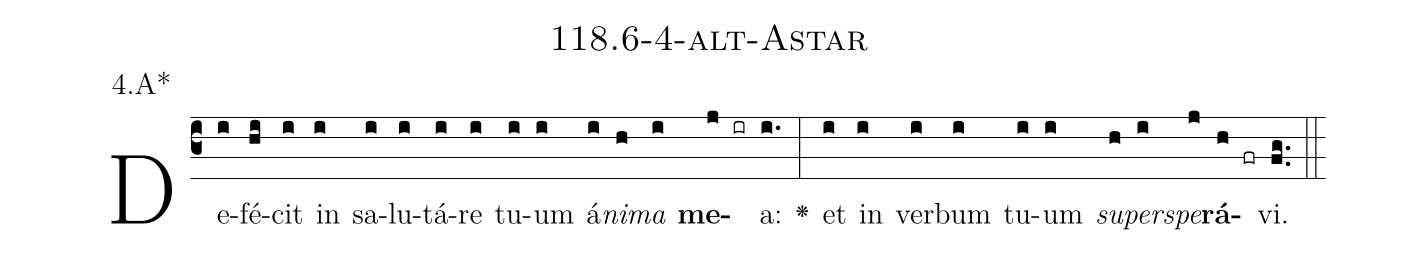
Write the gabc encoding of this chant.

name: 118.6-4-alt-Astar;
annotation: 4.A*;
%%
(c3)De(i)fé(hi)cit(i) in(i) sa(i)lu(i)tá(i)re(i) tu(i)um(i) á(i)<i>ni</i>(h)<i>ma</i>(i) <b>me</b>(j ir)a:(i.) <v>\greheightstar</v>(:) et(i) in(i) ver(i)bum(i) tu(i)um(i) <i>su</i>(h)<i>per</i>(i)<i>spe</i>(j)<b>rá</b>(h fr)vi.(fg..) (::)


%E(i) u(h) o(i) u(j) a(h) e.(fg..) (::)
